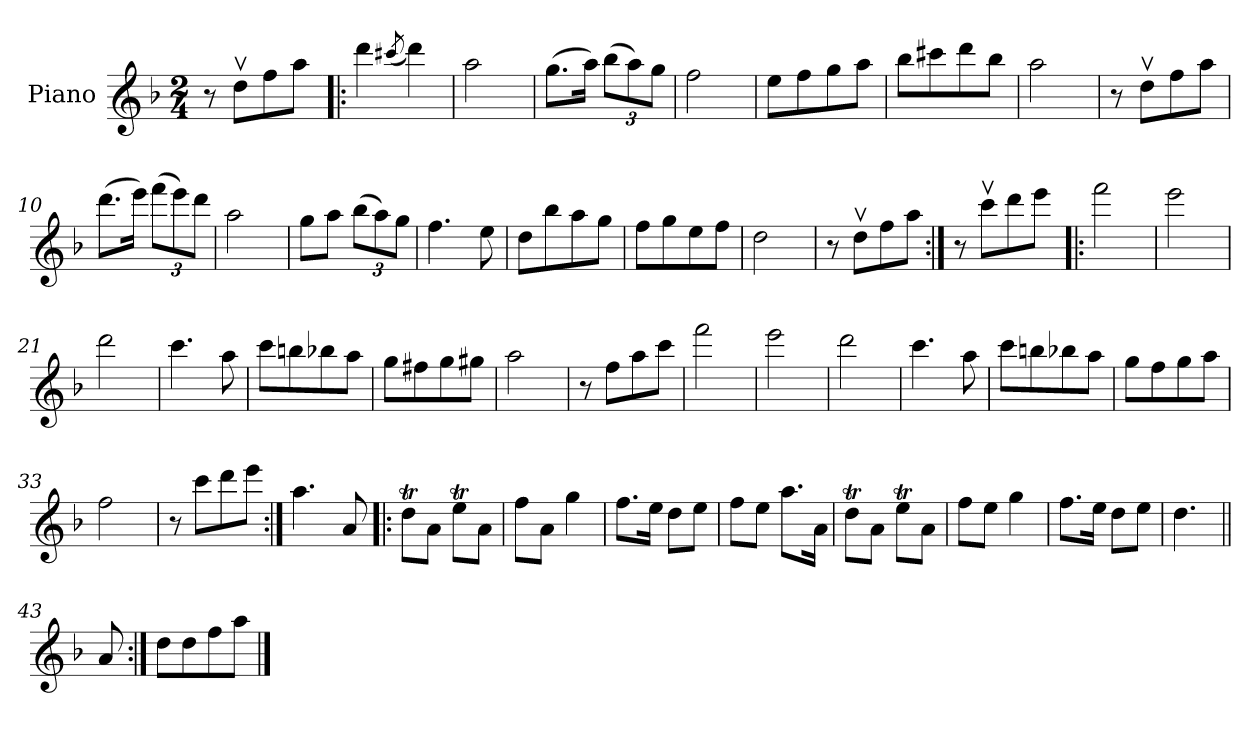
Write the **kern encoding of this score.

**kern
*part1
*staff1
*I"Piano
*I'Pno.
*clefG2
*k[b-]
*d:
*M2/4
=1
8r
8ddv\L
8ff\
8aa\J
=2!|:
4ddd\
(<8qccc#X/
4ddd\)
=3
2aa\
=4
(>8.gg\L
16aa\Jk)
*Xbrackettup
(>12bb-\L
12aa\)
12gg\J
=5
2ff\
=6
8ee\L
8ff\
8gg\
8aa\J
=7
8bb-\L
8ccc#X\
8ddd\
8bb-\J
=8
2aa\
!!LO:LB:g=z
=9
8r
8ddv\L
8ff\
8aa\J
=10
(>8.ddd\L
16eee\Jk)
(>12fff\L
12eee\)
12ddd\J
=11
2aa\
=12
8gg\L
8aa\J
(>12bb-\L
12aa\)
12gg\J
=13
4.ff\
8ee\
=14
8dd\L
8bb-\
8aa\
8gg\J
=15
8ff\L
8gg\
8ee\
8ff\J
=16
2dd\
=17
8r
8ddv\L
8ff\
8aa\J
!!LO:LB:g=z
=18:|!
8r
8cccv\L
8ddd\
8eee\J
=19!|:
2fff\
=20
2eee\
=21
2ddd\
=22
4.ccc\
8aa\
=23
8ccc\L
8bbn\
8bb-X\
8aa\J
=24
8gg\L
8ff#X\
8gg\
8gg#X\J
=25
2aa\
=26
8r
8ff\L
8aa\
8ccc\J
=27
2fff\
=28
2eee\
!!LO:LB:g=z
=29
2ddd\
=30
4.ccc\
8aa\
=31
8ccc\L
8bbn\
8bb-X\
8aa\J
=32
8gg\L
8ff\
8gg\
8aa\J
=33
2ff\
=34
8r
8ccc\L
8ddd\
8eee\J
=35:|!
4.aa\
8a/
=36!|:
8ddT\L
8a\J
8eet\L
8a\J
!!LO:LB:g=z
=37
8ff\L
8a\J
4gg\
=38
8.ff\L
16ee\Jk
8dd\L
8ee\J
=39
8ff\L
8ee\J
8.aa\L
16a\Jk
=40
8ddT\L
8a\J
8eet\L
8a\J
=41
8ff\L
8ee\J
4gg\
=42
8.ff\L
16ee\Jk
8dd\L
8ee\J
=43
4.dd\
=43X1||
8a/
=44:|!
8dd\L
8dd\
8ff\
8aa\J
==
*-
